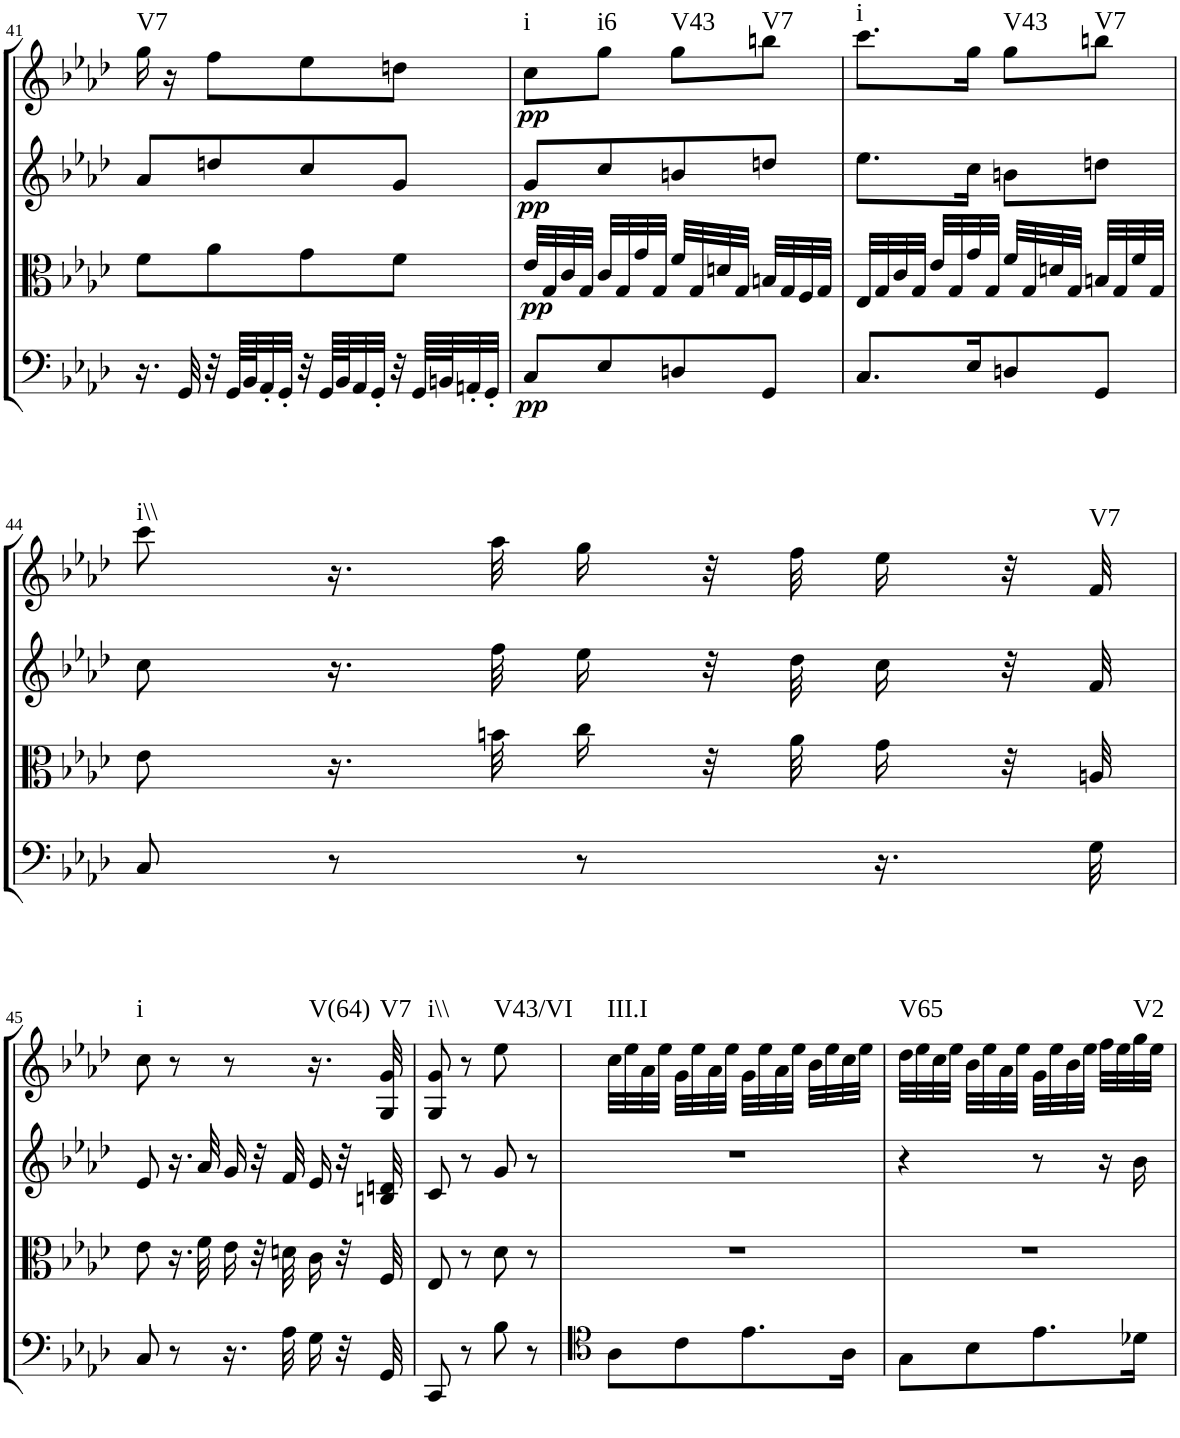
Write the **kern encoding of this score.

**kern	**dynam	**kern	**dynam	**kern	**dynam	**kern	**dynam	**harte
*part4	*part4	*part3	*part3	*part2	*part2	*part1	*part1	*part1
*staff4	*staff4	*staff3	*staff3	*staff2	*staff2	*staff1	*staff1	*
*I"Cello	*	*I"Viola	*	*I"2nd Violin	*	*I"1st Violin	*	*
*	*	*I'Vla	*	*I'Vln	*	*I'Vln	*	*
!!LO:PB:g=z
*clefF4	*	*clefC3	*	*clefG2	*	*clefG2	*	*
*k[b-e-a-d-]	*	*k[b-e-a-d-]	*	*k[b-e-a-d-]	*	*k[b-e-a-d-]	*	*
*f:	*	*f:	*	*f:	*	*f:	*	*
*M2/4	*	*M2/4	*	*M2/4	*	*M2/4	*	*
=41	=41	=41	=41	=41	=41	=41	=41	=41
!	!	!	!	!	!	!	!	!LO:H:kt=V7
16.r	.	8f\L	.	8a-/L	.	16gg\	.	N
.	.	.	.	.	.	16r	.	.
32GG/	.	.	.	.	.	.	.	.
32r	.	8a-\	.	8ddn/	.	8ff\L	.	.
64GG/LLLL	.	.	.	.	.	.	.	.
64BB-/J	.	.	.	.	.	.	.	.
32AA-'/	.	.	.	.	.	.	.	.
32GG'/JJJ	.	.	.	.	.	.	.	.
32r	.	8g\	.	8cc/	.	8ee-\	.	.
64GG/LLLL	.	.	.	.	.	.	.	.
64BB-/J	.	.	.	.	.	.	.	.
32AA-/	.	.	.	.	.	.	.	.
32GG'/JJJ	.	.	.	.	.	.	.	.
32r	.	8f\J	.	8g/J	.	8ddn\J	.	.
64GG/LLLL	.	.	.	.	.	.	.	.
64BBn/J	.	.	.	.	.	.	.	.
32AAn'/	.	.	.	.	.	.	.	.
32GG'/JJJ	.	.	.	.	.	.	.	.
=42	=42	=42	=42	=42	=42	=42	=42	=42
!	!LO:DY:b	!	!LO:DY:b	!	!LO:DY:b	!	!LO:DY:b	!LO:H:kt=i
8C/L	pp	32e-/LLL	pp	8g/L	pp	8cc\L	pp	N
.	.	32G/	.	.	.	.	.	.
.	.	32c/	.	.	.	.	.	.
.	.	32G/JJJ	.	.	.	.	.	.
!	!	!	!	!	!	!	!	!LO:H:kt=i6
8E-/	.	32c/LLL	.	8cc/	.	8gg\J	.	N
.	.	32G/	.	.	.	.	.	.
.	.	32g/	.	.	.	.	.	.
.	.	32G/JJJ	.	.	.	.	.	.
!	!	!	!	!	!	!	!	!LO:H:kt=V43
8Dn/	.	32f/LLL	.	8bn/	.	8gg\L	.	N
.	.	32G/	.	.	.	.	.	.
.	.	32dn/	.	.	.	.	.	.
.	.	32G/JJJ	.	.	.	.	.	.
!	!	!	!	!	!	!	!	!LO:H:kt=V7
8GG/J	.	32Bn/LLL	.	8ddn/J	.	8bbn\J	.	N
.	.	32G/	.	.	.	.	.	.
.	.	32F/	.	.	.	.	.	.
.	.	32G/JJJ	.	.	.	.	.	.
=43	=43	=43	=43	=43	=43	=43	=43	=43
!	!	!	!	!	!	!	!	!LO:H:kt=i
8.C/L	.	32E-/LLL	.	8.ee-\L	.	8.ccc\L	.	N
.	.	32G/	.	.	.	.	.	.
.	.	32c/	.	.	.	.	.	.
.	.	32G/JJJ	.	.	.	.	.	.
.	.	32e-/LLL	.	.	.	.	.	.
.	.	32G/	.	.	.	.	.	.
16E-/K	.	32g/	.	16cc\Jk	.	16gg\Jk	.	.
.	.	32G/JJJ	.	.	.	.	.	.
!	!	!	!	!	!	!	!	!LO:H:kt=V43
8Dn/	.	32f/LLL	.	8bn\L	.	8gg\L	.	N
.	.	32G/	.	.	.	.	.	.
.	.	32dn/	.	.	.	.	.	.
.	.	32G/JJJ	.	.	.	.	.	.
!	!	!	!	!	!	!	!	!LO:H:kt=V7
8GG/J	.	32Bn/LLL	.	8ddn\J	.	8bbn\J	.	N
.	.	32G/	.	.	.	.	.	.
.	.	32f/	.	.	.	.	.	.
.	.	32G/JJJ	.	.	.	.	.	.
!!LO:LB:g=z
=44	=44	=44	=44	=44	=44	=44	=44	=44
!	!	!	!	!	!	!	!	!LO:H:kt=i\\
8C/	.	8e-\	.	8cc\	.	8ccc\	.	N
8r	.	16.r	.	16.r	.	16.r	.	.
.	.	32bn\	.	32ff\	.	32aa-\	.	.
8r	.	16cc\	.	16ee-\	.	16gg\	.	.
.	.	32r	.	32r	.	32r	.	.
.	.	32a-\	.	32dd-\	.	32ff\	.	.
16.r	.	16g\	.	16cc\	.	16ee-\	.	.
.	.	32r	.	32r	.	32r	.	.
!	!	!	!	!	!	!	!	!LO:H:kt=V7
32G\	.	32An/	.	32f/	.	32f/	.	N
!!LO:LB:g=z
=45	=45	=45	=45	=45	=45	=45	=45	=45
!	!	!	!	!	!	!	!	!LO:H:kt=i
8C/	.	8e-\	.	8e-/	.	8cc\	.	N
8r	.	16.r	.	16.r	.	8r	.	.
.	.	32f\	.	32a-/	.	.	.	.
16.r	.	16e-\	.	16g/	.	8r	.	.
.	.	32r	.	32r	.	.	.	.
32A-\	.	32dn\	.	32f/	.	.	.	.
!	!	!	!	!	!	!	!	!LO:H:kt=V(64)
16G\	.	16c\	.	16e-/	.	16.r	.	N
32r	.	32r	.	32r	.	.	.	.
!	!	!	!	!	!	!	!	!LO:H:kt=V7
32GG/	.	32F/	.	32Bn/ 32dn/	.	32G/ 32g/	.	N
=46	=46	=46	=46	=46	=46	=46	=46	=46
!	!	!	!	!	!	!	!	!LO:H:kt=i\\
8CC/	.	8E-/	.	8c/	.	8G/ 8g/	.	N
8r	.	8r	.	8r	.	8r	.	.
!	!	!	!	!	!	!	!	!LO:H:kt=V43/VI
8B-\	.	8d-\	.	8g/	.	8ee-\	.	N
8r	.	8r	.	8r	.	8ryy	.	.
=47	=47	=47	=47	=47	=47	=47	=47	=47
*clefC4	*	*	*	*	*	*	*	*
!	!	!	!	!	!	!	!	!LO:H:kt=III.I
8A-\L	.	2r	.	2r	.	32cc\LLL	.	N
.	.	.	.	.	.	32ee-\	.	.
.	.	.	.	.	.	32a-\	.	.
.	.	.	.	.	.	32ee-\JJJ	.	.
8c\	.	.	.	.	.	32g\LLL	.	.
.	.	.	.	.	.	32ee-\	.	.
.	.	.	.	.	.	32a-\	.	.
.	.	.	.	.	.	32ee-\JJJ	.	.
8.e-\	.	.	.	.	.	32g\LLL	.	.
.	.	.	.	.	.	32ee-\	.	.
.	.	.	.	.	.	32a-\	.	.
.	.	.	.	.	.	32ee-\JJJ	.	.
.	.	.	.	.	.	32b-\LLL	.	.
.	.	.	.	.	.	32ee-\	.	.
16A-\Jk	.	.	.	.	.	32cc\	.	.
.	.	.	.	.	.	32ee-\JJJ	.	.
=48	=48	=48	=48	=48	=48	=48	=48	=48
!	!	!	!	!	!	!	!	!LO:H:kt=V65
8G\L	.	2r	.	4r	.	32dd-\LLL	.	N
.	.	.	.	.	.	32ee-\	.	.
.	.	.	.	.	.	32cc\	.	.
.	.	.	.	.	.	32ee-\JJJ	.	.
8B-\	.	.	.	.	.	32b-\LLL	.	.
.	.	.	.	.	.	32ee-\	.	.
.	.	.	.	.	.	32a-\	.	.
.	.	.	.	.	.	32ee-\JJJ	.	.
8.e-\	.	.	.	8r	.	32g\LLL	.	.
.	.	.	.	.	.	32ee-\	.	.
.	.	.	.	.	.	32b-\	.	.
.	.	.	.	.	.	32ee-\JJJ	.	.
.	.	.	.	16r	.	32ff\LLL	.	.
.	.	.	.	.	.	32ee-\	.	.
!	!	!	!	!	!	!	!	!LO:H:kt=V2
16d-X\Jk	.	.	.	16b-\	.	32gg\	.	N
.	.	.	.	.	.	32ee-\JJJ	.	.
=	=	=	=	=	=	=	=	=
*-	*-	*-	*-	*-	*-	*-	*-	*-
